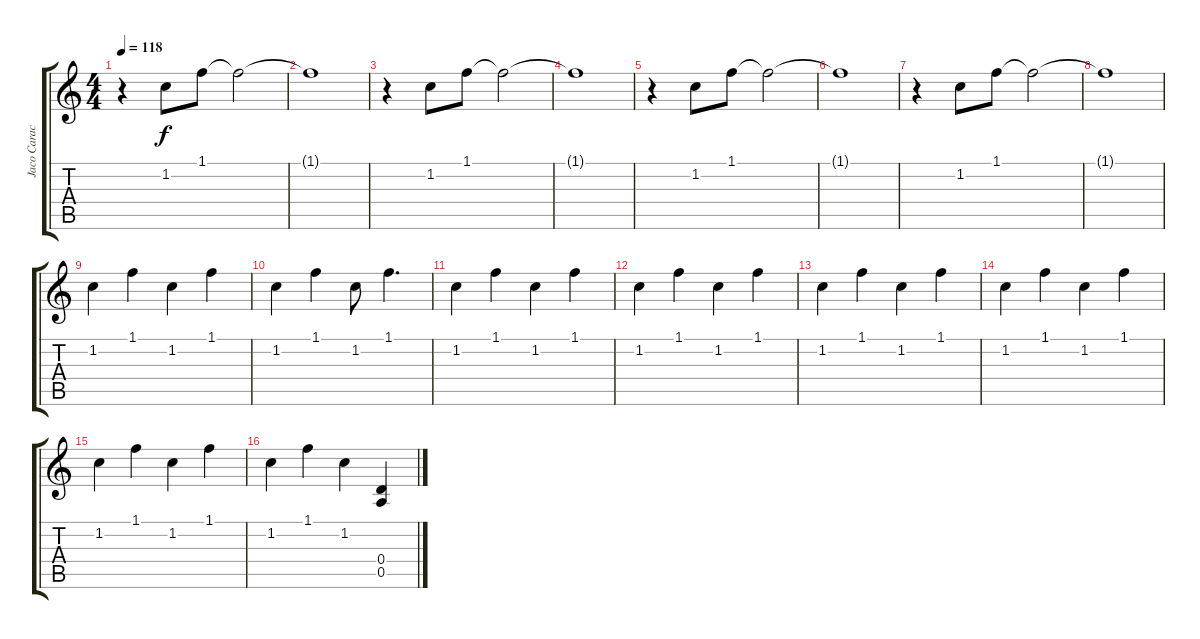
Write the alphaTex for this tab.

\track ("Jaco Caraco: Fender Stratocaster Jaguar" "Jaco Carac") {instrument overdrivenguitar}
\staff {score tabs}
\tuning (E4 B3 G3 D3 A2 E2) {hide}
\ts (4 4)
\tempo 118
\clef g2
\ks c
r.4{dy f} 1.2.8 1.1.8 1.1{t}.2 |
1.1{t}.1 |
r.4 1.2.8 1.1.8 1.1{t}.2 |
1.1{t}.1 |
r.4 1.2.8 1.1.8 1.1{t}.2 |
1.1{t}.1 |
r.4 1.2.8 1.1.8 1.1{t}.2 |
1.1{t}.1 |
1.2.4 1.1.4 1.2.4 1.1.4 |
1.2.4 1.1.4 1.2.8 1.1.4{d} |
1.2.4 1.1.4 1.2.4 1.1.4 |
1.2.4 1.1.4 1.2.4 1.1.4 |
1.2.4 1.1.4 1.2.4 1.1.4 |
1.2.4 1.1.4 1.2.4 1.1.4 |
1.2.4 1.1.4 1.2.4 1.1.4 |
1.2.4 1.1.4 1.2.4 (0.4 0.5).4
